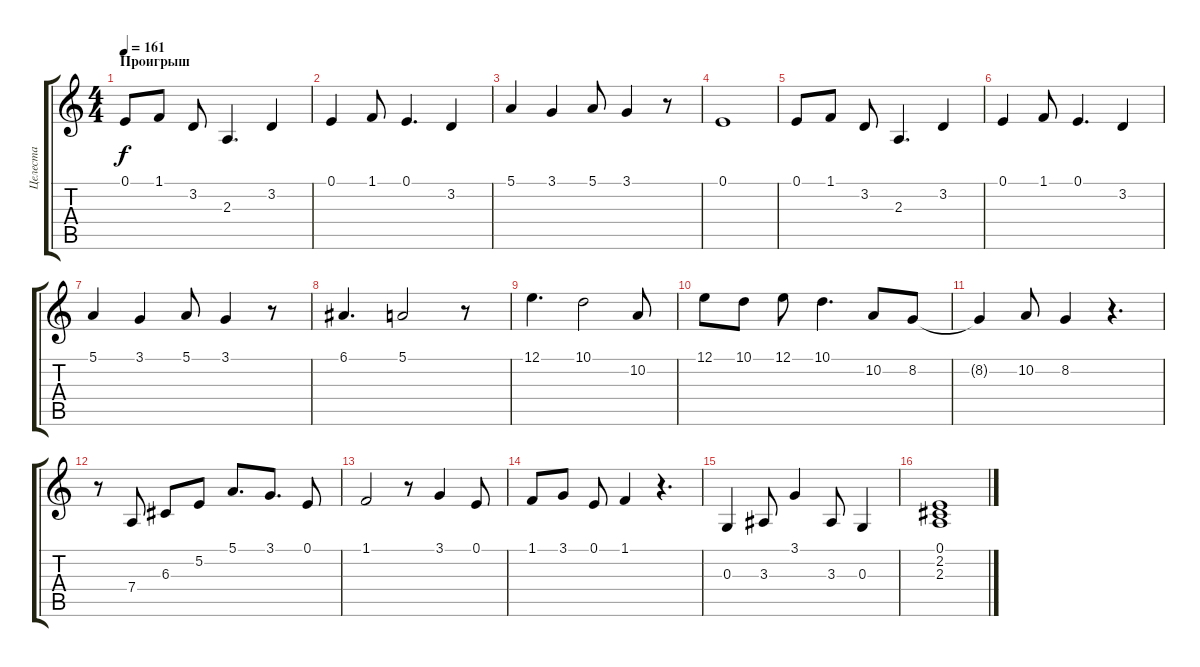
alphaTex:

\track ("Целеста" "Целеста") {instrument celesta}
\staff {score tabs}
\tuning (E4 B3 G3 D3 A2 E2) {hide}
\ts (4 4)
\section ("" "Проигрыш")
\tempo 161
\clef g2
\ks c
0.1.8{dy f} 1.1.8 3.2.8 2.3.4{d} 3.2.4 |
0.1.4 1.1.8 0.1.4{d} 3.2.4 |
5.1.4 3.1.4 5.1.8 3.1.4 r.8 |
0.1.1 |
0.1.8 1.1.8 3.2.8 2.3.4{d} 3.2.4 |
0.1.4 1.1.8 0.1.4{d} 3.2.4 |
5.1.4 3.1.4 5.1.8 3.1.4 r.8 |
6.1.4{d} 5.1.2 r.8 |
12.1.4{d} 10.1.2 10.2.8 |
12.1.8 10.1.8 12.1.8 10.1.4{d} 10.2.8 8.2.8 |
8.2{t}.4 10.2.8 8.2.4 r.4{d} |
r.8 7.4.8 6.3.8 5.2.8 5.1.8{d} 3.1.8{d} 0.1.8 |
1.1.2 r.8 3.1.4 0.1.8 |
1.1.8 3.1.8 0.1.8 1.1.4 r.4{d} |
0.3.4 3.3.8 3.1.4 3.3.8 0.3.4 |
(0.1 2.2 2.3).1
